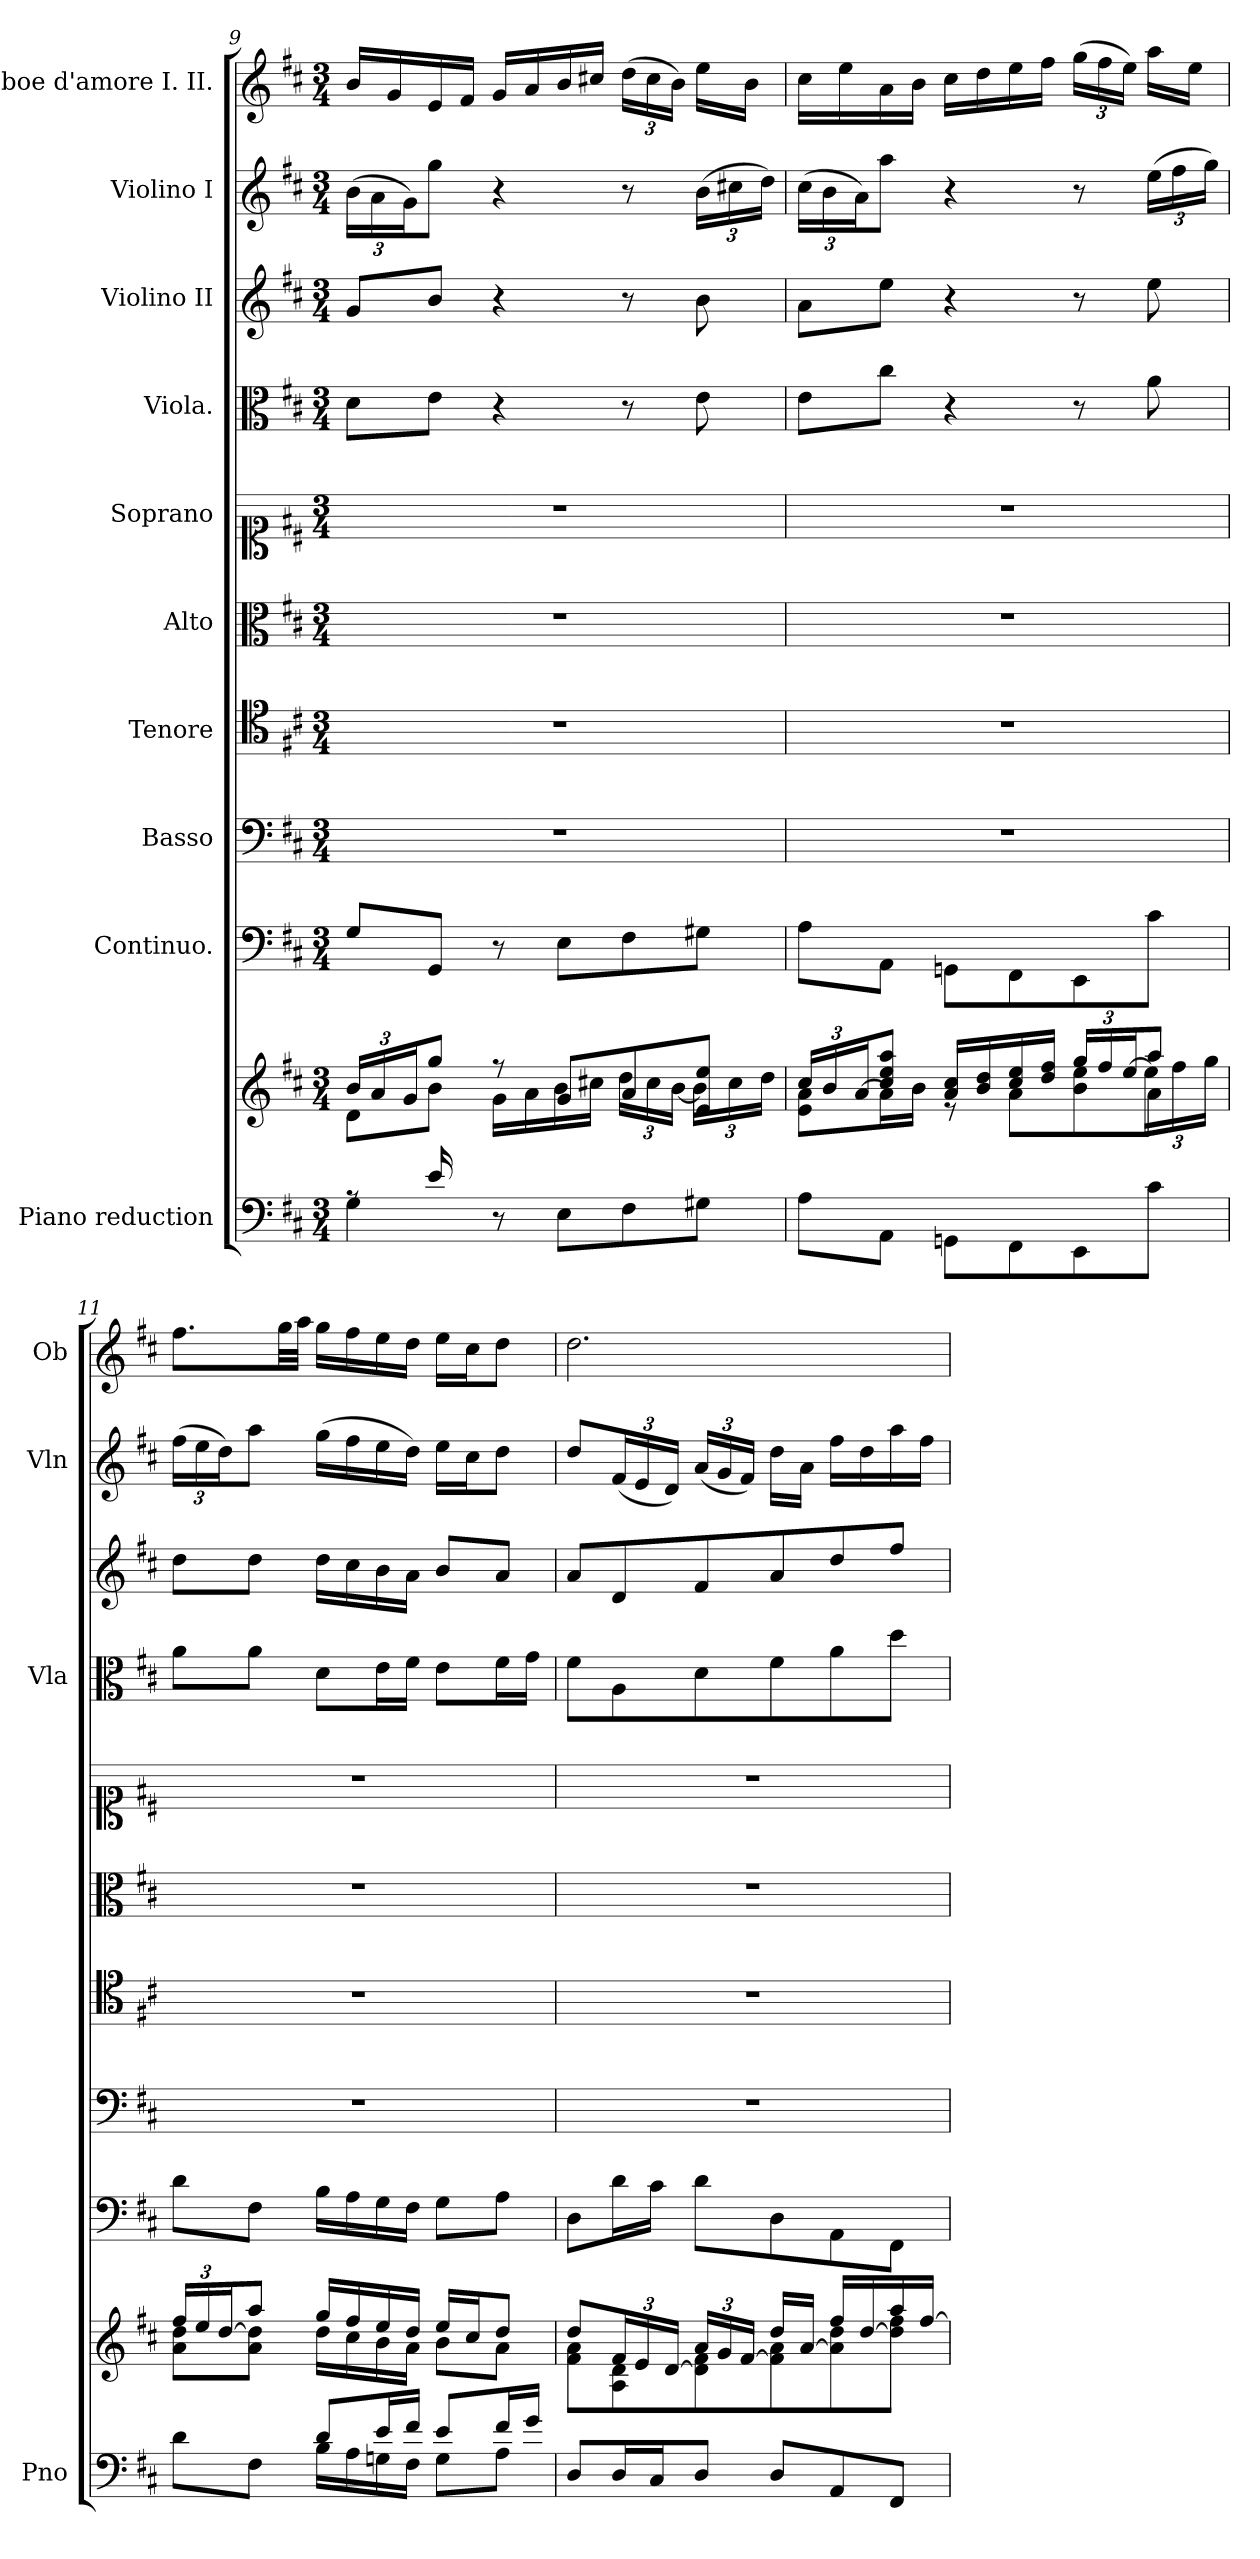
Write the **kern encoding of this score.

**kern	**kern	**kern	**kern	**kern	**kern	**kern	**kern	**kern	**kern	**kern
*part10	*part10	*part9	*part8	*part7	*part6	*part5	*part4	*part3	*part2	*part1
*staff11	*staff10	*staff9	*staff8	*staff7	*staff6	*staff5	*staff4	*staff3	*staff2	*staff1
*I"Piano reduction	*	*I"Continuo.	*I"Basso	*I"Tenore	*I"Alto	*I"Soprano	*I"Viola.	*I"Violino II	*I"Violino I	*I"Oboe d'amore I. II.
*I'Pno	*	*	*	*	*	*	*I'Vla	*	*I'Vln	*I'Ob
!!LO:PB:g=z
*clefF4	*clefG2	*clefF4	*clefF4	*clefC4	*clefC3	*clefC1	*clefC3	*clefG2	*clefG2	*clefG2
*k[f#c#]	*k[f#c#]	*k[f#c#]	*k[f#c#]	*k[f#c#]	*k[f#c#]	*k[f#c#]	*k[f#c#]	*k[f#c#]	*k[f#c#]	*k[f#c#]
*M3/4	*M3/4	*M3/4	*M3/4	*M3/4	*M3/4	*M3/4	*M3/4	*M3/4	*M3/4	*M3/4
=9	=9	=9	=9	=9	=9	=9	=9	=9	=9	=9
*^	*	*	*	*	*	*	*	*	*	*
*	*	*Xbrackettup	*	*	*	*	*	*	*	*Xbrackettup	*
*	*	*^	*	*	*	*	*	*	*	*	*
*	*	*	*^	*	*	*	*	*	*	*	*	*
8rA	4G\	24b/LL	8d\L	8.ryy	8G/L	2.r	2.r	2.r	2.r	8d\L	8g/L	(>24b\LL	16b/LL
.	.	24a/	.	.	.	.	.	.	.	.	.	24a\	.
.	.	.	.	.	.	.	.	.	.	.	.	.	16g/
.	.	24g/J	.	.	.	.	.	.	.	.	.	24g\J)	.
16e/LL	.	8gg/J	8b\J	.	8GG/J	.	.	.	.	8e\J	8b/J	8gg\J	16e/
16ryy	.	.	.	16f#\JJ	.	.	.	.	.	.	.	.	16f#/JJ
8r	8ryy	8r	16g\LL	2ryy	8r	.	.	.	.	4r	4r	4r	16g/LL
.	.	.	16a\	.	.	.	.	.	.	.	.	.	16a/
8ryy	8E\L	8g/L	16b\	.	8E\L	.	.	.	.	.	.	.	16b/
.	.	.	16cc#X\JJ	.	.	.	.	.	.	.	.	.	16cc#X/JJ
*	*	*	*	*	*	*	*	*	*	*	*	*	*Xbrackettup
4ryy	8F#\	8a/	24dd\LL	.	8F#\	.	.	.	.	8r	8r	8r	(>24dd\LL
.	.	.	24cc#\	.	.	.	.	.	.	.	.	.	24cc#\
.	.	.	[24b\JJ	.	.	.	.	.	.	.	.	.	24b\JJ)
.	8G#X\J	8e/ 8ee/J	24b\LL]	.	8G#X\J	.	.	.	.	8e\	8b\	(>24b\LL	16ee\LL
.	.	.	24cc#\	.	.	.	.	.	.	.	.	24cc#X\	.
.	.	.	.	.	.	.	.	.	.	.	.	.	16b\JJ
.	.	.	24dd\JJ	.	.	.	.	.	.	.	.	24dd\JJ)	.
*v	*v	*	*	*	*	*	*	*	*	*	*	*	*
=10	=10	=10	=10	=10	=10	=10	=10	=10	=10	=10	=10	=10
8A\L	24cc#/LL	8e\ 8a\L	2ryy	8A\L	2.r	2.r	2.r	2.r	8e\L	8a\L	(>24cc#\LL	16cc#\LL
.	24b/	.	.	.	.	.	.	.	.	.	24b\	.
.	.	.	.	.	.	.	.	.	.	.	.	16ee\
.	[24a/J	.	.	.	.	.	.	.	.	.	24a\J)	.
8AA\J	8cc#/ 8ee/ 8aa/J	16a\L]	.	8AA\J	.	.	.	.	8cc#\J	8ee\J	8aa\J	16a\
.	.	16b\JJ	.	.	.	.	.	.	.	.	.	16b\JJ
8GGn\L	16a/ 16cc#/LL	8re	.	8GGn\L	.	.	.	.	4r	4r	4r	16cc#\LL
.	16b/ 16dd/	.	.	.	.	.	.	.	.	.	.	16dd\
8FF#\	16cc#/ 16ee/	8a\L	.	8FF#\	.	.	.	.	.	.	.	16ee\
.	16dd/ 16ff#/JJ	.	.	.	.	.	.	.	.	.	.	16ff#\JJ
8EE\	24gg/LL	8b\ 8ee\	8ryy	8EE\	.	.	.	.	8r	8r	8r	(>24gg\LL
.	24ff#/	.	.	.	.	.	.	.	.	.	.	24ff#\
.	[24ee/J	.	.	.	.	.	.	.	.	.	.	24ee\JJ)
8c#\J	8aa/J	8a\J	24ee\LL]	8c#\J	.	.	.	.	8a\	8ee\	(>24ee\LL	16aa\LL
.	.	.	24ff#\	.	.	.	.	.	.	.	24ff#\	.
.	.	.	.	.	.	.	.	.	.	.	.	16ee\JJ
.	.	.	24gg\JJ	.	.	.	.	.	.	.	24gg\JJ)	.
*	*	*v	*v	*	*	*	*	*	*	*	*	*
=11	=11	=11	=11	=11	=11	=11	=11	=11	=11	=11	=11
*^	*	*	*	*	*	*	*	*	*	*	*
4ryy	8d\L	24ff#/LL	8a\ 8dd\L	8d\L	2.r	2.r	2.r	2.r	8a\L	8dd\L	(>24ff#\LL	8.ff#\L
.	.	24ee/	.	.	.	.	.	.	.	.	24ee\	.
.	.	[24dd/J	.	.	.	.	.	.	.	.	24dd\J)	.
.	8F#\J	8aa/J	8a\ 8dd\]J	8F#\J	.	.	.	.	8a\J	8dd\J	8aa\J	.
.	.	.	.	.	.	.	.	.	.	.	.	32gg\LL
.	.	.	.	.	.	.	.	.	.	.	.	32aa\JJJ
8d/L	16B\LL	16gg/LL	16dd\LL	16B\LL	.	.	.	.	8d\L	16dd\LL	(>16gg\LL	16gg\LL
.	16A\	16ff#/	16cc#\	16A\	.	.	.	.	.	16cc#\	16ff#\	16ff#\
16e/L	16Gn\	16ee/	16b\	16G\	.	.	.	.	16e\L	16b\	16ee\	16ee\
16f#/JJ	16F#\JJ	16dd/JJ	16a\JJ	16F#\JJ	.	.	.	.	16f#\JJ	16a\JJ	16dd\JJ)	16dd\JJ
8e/L	8G\L	16ee/LL	8b\L	8G\L	.	.	.	.	8e\L	8b/L	16ee\LL	16ee\LL
.	.	16cc#/J	.	.	.	.	.	.	.	.	16cc#\J	16cc#\J
16f#/L	8A\J	8dd/J	8a\J	8A\J	.	.	.	.	16f#\L	8a/J	8dd\J	8dd\J
16g/JJ	.	.	.	.	.	.	.	.	16g\JJ	.	.	.
*v	*v	*	*	*	*	*	*	*	*	*	*	*
!!LO:PB:g=z
=12	=12	=12	=12	=12	=12	=12	=12	=12	=12	=12	=12
8D/L	8dd/L	8f#\ 8a\L	8D\L	2.r	2.r	2.r	2.r	8f#\L	8a/L	8dd/L	2.dd\
16D/L	24f#/L	8A\ 8d\	16d\L	.	.	.	.	8A\	8d/	(<24f#/L	.
.	24e/	.	.	.	.	.	.	.	.	24e/	.
16C#/J	.	.	16c#\JJ	.	.	.	.	.	.	.	.
.	[24d/JJ	.	.	.	.	.	.	.	.	24d/JJ)	.
8D/J	24a/LL	8d\] 8f#\	8d\L	.	.	.	.	8d\	8f#/	(<24a/LL	.
.	24g/	.	.	.	.	.	.	.	.	24g/	.
.	[24f#/JJ	.	.	.	.	.	.	.	.	24f#/JJ)	.
8D/L	16dd/LL	8f#\] 8a\	8D\	.	.	.	.	8f#\	8a/	16dd\LL	.
.	[16a/JJ	.	.	.	.	.	.	.	.	16a\JJ	.
8AA/	16ff#/LL	8a\] 8dd\	8AA\	.	.	.	.	8a\	8dd/	16ff#\LL	.
.	[16dd/	.	.	.	.	.	.	.	.	16dd\	.
8FF#/J	16aa/	8dd\] 8ff#\J	8FF#\J	.	.	.	.	8dd\J	8ff#/J	16aa\	.
.	[16ff#/JJ	.	.	.	.	.	.	.	.	16ff#\JJ	.
*	*v	*v	*	*	*	*	*	*	*	*	*
=	=	=	=	=	=	=	=	=	=	=
*-	*-	*-	*-	*-	*-	*-	*-	*-	*-	*-
